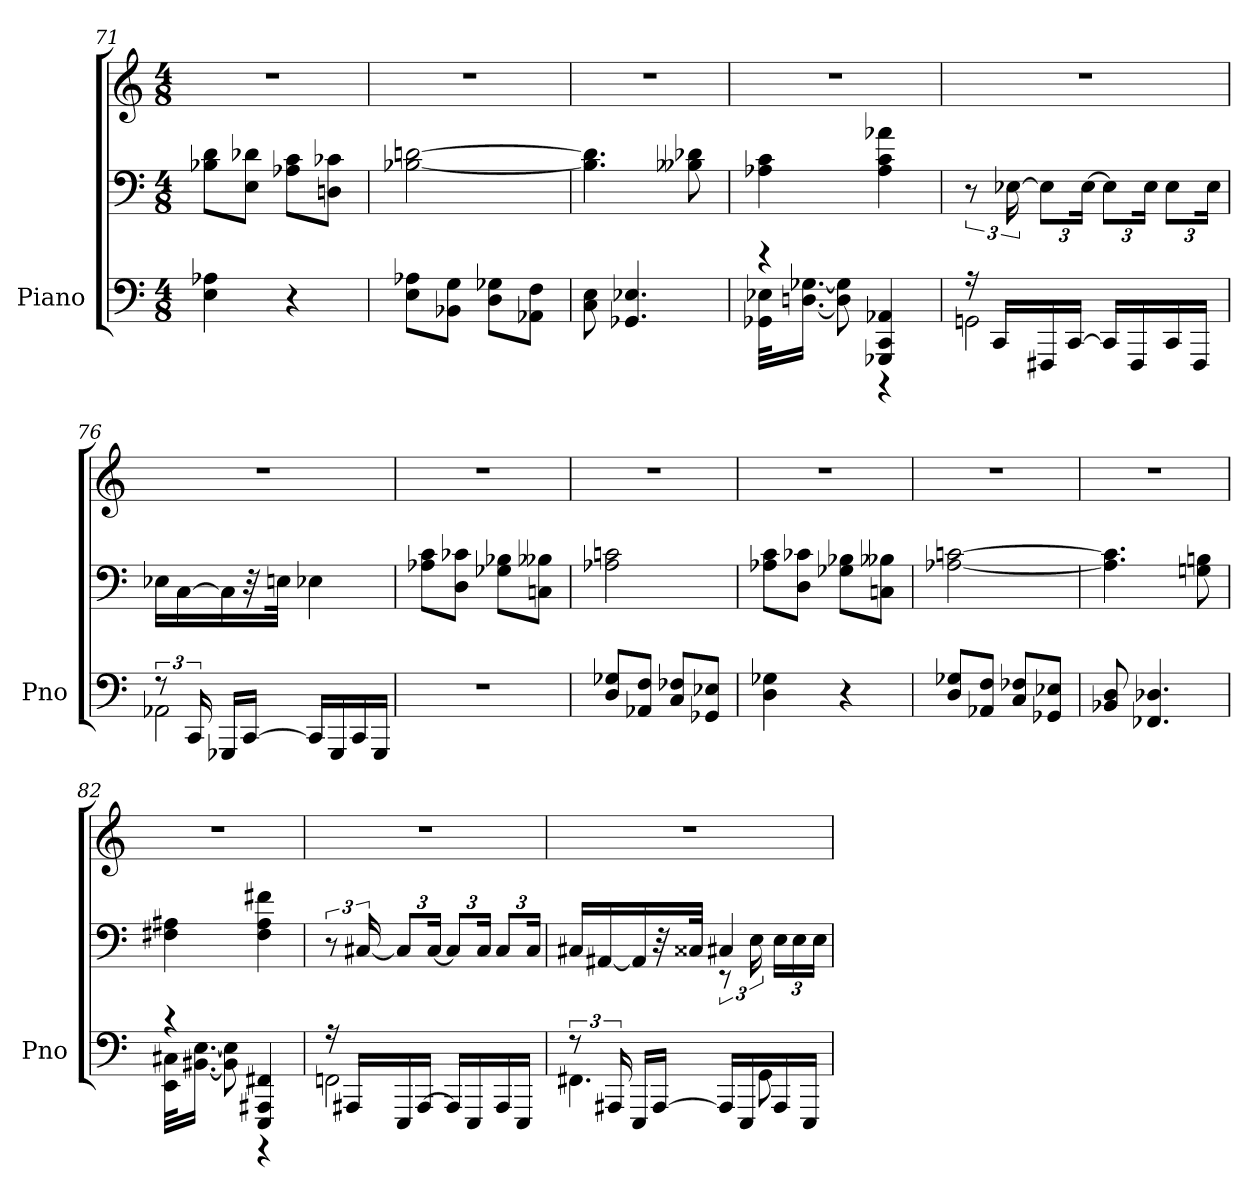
**kern	**kern	**kern
*part1	*part1	*part1
*staff3	*staff2	*staff1
*I"Piano	*	*
*I'Pno	*	*
*clefF4	*clefF4	*clefG2
*k[]	*k[]	*k[]
*M4/8	*M4/8	*M4/8
=71	=71	=71
4E 4A-X	8B-X 8dL	2r
.	8E 8d-XJ	.
4r	8A-X 8cL	.
.	8Dn 8c-XJ	.
=72	=72	=72
8E 8A-XL	[2B-X [2dn	2r
8BB-X 8GJ	.	.
8D 8G-XL	.	.
8AA-X 8FJ	.	.
=73	=73	=73
8C 8E	4.B-] 4.d]	2r
4.GG-X 4.E-X	.	.
.	8B--X 8d-X	.
=74	=74	=74
*^	*	*
4r	32GG-X 32E-XKLL	4A-X 4c	2r
.	[16.Dn [16.G-XJJ	.	.
.	8D] 8G-]	.	.
4GGG-X 4CC 4AA-X	4r	4A- 4c 4a-X	.
=75	=75	=75	=75
16r	2GGn	12r	2r
16CCLL	.	.	.
.	.	[24E-X	.
16FFF#X	.	12E-L]	.
[16CCJJ	.	.	.
.	.	[24E-Jk	.
16CCLL]	.	12E-L]	.
16FFF#	.	.	.
.	.	24E-Jk	.
16CC	.	12E-L	.
16FFF#JJ	.	.	.
.	.	24E-Jk	.
=76	=76	=76	=76
12r	2AA-X	16E-XLL	2r
.	.	[16C	.
24CC	.	.	.
16GGG-XLL	.	16C]	.
[16CCJJ	.	32r	.
.	.	32EnJJk	.
16CCLL]	.	4E-X	.
16GGG-	.	.	.
16CC	.	.	.
16GGG-JJ	.	.	.
*v	*v	*	*
=77	=77	=77
2r	8A-X 8cL	2r
.	8D 8c-XJ	.
.	8G-X 8B-XL	.
.	8Cn 8B--XJ	.
=78	=78	=78
8D/ 8G-X/L	2A-X 2cn	2r
8AA-X 8FJ	.	.
8C 8F-XL	.	.
8GG-X 8E-XJ	.	.
=79	=79	=79
4D 4G-X	8A-X 8cL	2r
.	8D 8c-XJ	.
4r	8G-X 8B-XL	.
.	8Cn 8B--XJ	.
=80	=80	=80
8D/ 8G-X/L	[2A-X [2cn	2r
8AA-X 8FJ	.	.
8C 8F-XL	.	.
8GG-X 8E-XJ	.	.
=81	=81	=81
8BB-X 8D	4.A-] 4.c]	2r
4.FF-X 4.D-X	.	.
.	8Gn 8Bn	.
=82	=82	=82
*^	*	*
4r	32EE 32C#XKLL	4F#X 4A#X	2r
.	[16.BB#X [16.EJJ	.	.
.	8BB#] 8E]	.	.
4EEE 4AAA#X 4FF#X	4r	4F# 4A# 4f#X	.
=83	=83	=83	=83
16r	2FFn	12r	2r
16AAA#XLL	.	.	.
.	.	[24C#X	.
16EEE	.	12C#L]	.
[16AAA#JJ	.	.	.
.	.	[24C#Jk	.
16AAA#LL]	.	12C#L]	.
16EEE	.	.	.
.	.	24C#Jk	.
16AAA#	.	12C#L	.
16EEEJJ	.	.	.
.	.	24C#Jk	.
=84	=84	=84	=84
*	*	*^	*
12r	4.FF#X	16C#XLL	4ryy	2r
.	.	[16AA#X	.	.
24AAA#X	.	.	.	.
16EEELL	.	16AA#]	.	.
[16AAA#JJ	.	32r	.	.
.	.	32C##XJJk	.	.
16AAA#LL]	.	4C#X	12r	.
16EEE	.	.	.	.
.	.	.	24E	.
16AAA#	8GG	.	24ELL	.
.	.	.	24E	.
16EEEJJ	.	.	.	.
.	.	.	24EJJ	.
*v	*v	*	*	*
*	*v	*v	*
=	=	=
*-	*-	*-
